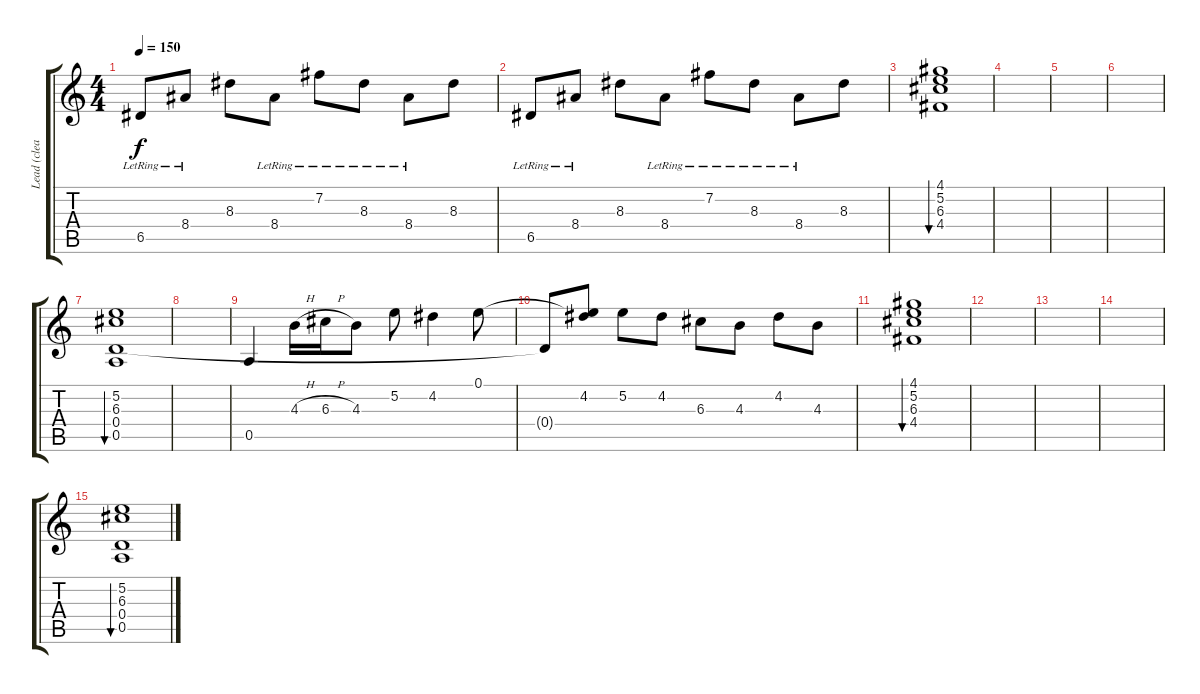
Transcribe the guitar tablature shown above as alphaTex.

\track ("Lead (clean)" "Lead (clea") {instrument acousticguitarsteel}
\staff {score tabs}
\tuning (E4 B3 G3 D3 A2 D2) {hide}
\ts (4 4)
\tempo 150
\clef g2
\ks c
6.5{lr}.8{dy f} 8.4{lr}.8 8.3.8 8.4{lr}.8 7.2{lr}.8 8.3{lr}.8 8.4{lr}.8 8.3.8 |
6.5{lr}.8 8.4{lr}.8 8.3.8 8.4{lr}.8 7.2{lr}.8 8.3{lr}.8 8.4{lr}.8 8.3.8 |
(4.1 5.2 6.3 4.4).1{bu 120} |
|
|
|
(5.2 6.3 0.4 0.5).1{bu 120} |
|
0.5.4 4.3{h}.16 6.3{h}.16 4.3.8 5.2.8 4.2.4 0.1.8 |
0.4{t}.8 (0.1{t} 4.2).8 5.2.8 4.2.8 6.3.8 4.3.8 4.2.8 4.3.8 |
(4.1 5.2 6.3 4.4).1{bu 120} |
|
|
|
(5.2 6.3 0.4 0.5).1{bu 120}
